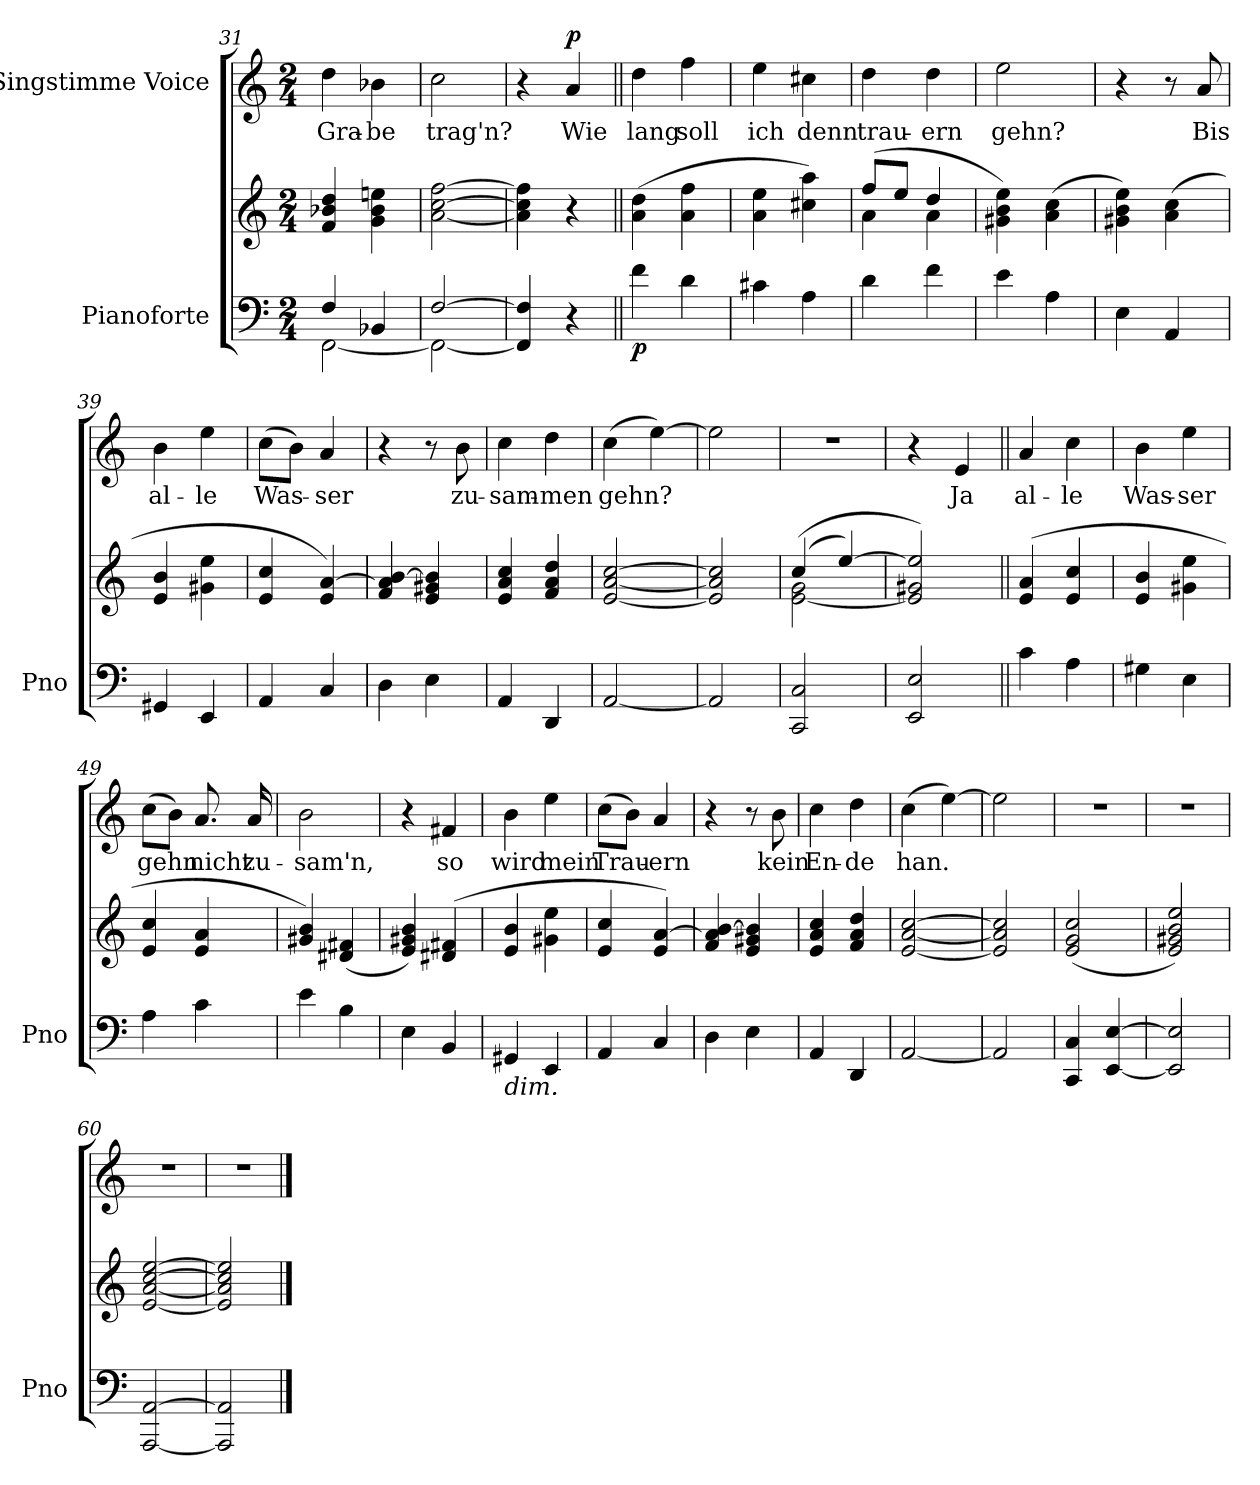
**kern	**kern	**dynam	**kern	**text	**dynam
*part2	*part2	*part2	*part1	*part1	*part1
*staff3	*staff2	*staff2/3	*staff1	*staff1	*staff1
*I"Pianoforte	*	*	*I"Singstimme Voice	*	*
*I'Pno	*	*	*	*	*
*clefF4	*clefG2	*	*clefG2	*	*
*k[]	*k[]	*	*k[]	*	*
*M2/4	*M2/4	*	*M2/4	*	*
=31	=31	=31	=31	=31	=31
*^	*	*	*	*	*
4F/	[2FF\	4f/ 4b-X/ 4dd/	.	4dd\	Gra-	.
4BB-X/	.	4g\ 4b-\ 4een\	.	4b-X\	-be	.
=32	=32	=32	=32	=32	=32	=32
[2F/	2FF\_	[2a\ [2cc\ [2ff\	.	2cc\	trag'n?	.
*v	*v	*	*	*	*	*
=33	=33	=33	=33	=33	=33
4FF/] 4F/]	4a\] 4cc\] 4ff\]	.	4r	.	.
!	!	!	!	!	!LO:DY:a
4r	4r	.	4a/	Wie	p
=34||	=34||	=34||	=34||	=34||	=34||
!	!	!LO:DY:b=2	!	!	!
4f\	(4a\ 4dd\	p	4dd\	lang	.
4d\	4a\ 4ff\	.	4ff\	soll	.
=35	=35	=35	=35	=35	=35
4c#X\	4a\ 4ee\	.	4ee\	ich	.
4A\	4cc#X\ 4aa\)	.	4cc#X\	denn	.
=36	=36	=36	=36	=36	=36
*	*^	*	*	*	*
4d\	(8ff/L	4a\	.	4dd\	trau-	.
.	8ee/J	.	.	.	.	.
4f\	4dd/	4a\	.	4dd\	-ern	.
*	*v	*v	*	*	*	*
=37	=37	=37	=37	=37	=37
4e\	4g#X\ 4b\ 4ee\)	.	2ee\	gehn?	.
4A\	(4a\ 4cc\	.	.	.	.
=38	=38	=38	=38	=38	=38
4E\	4g#X\ 4b\ 4ee\)	.	4r	.	.
4AA/	(4a\ 4cc\	.	8r	.	.
.	.	.	8a/	Bis	.
=39	=39	=39	=39	=39	=39
4GG#X/	4e/ 4b/	.	4b\	al-	.
4EE/	4g#X\ 4ee\	.	4ee\	-le	.
=40	=40	=40	=40	=40	=40
4AA/	4e/ 4cc/	.	(8cc\L	Was-	.
.	.	.	8b\J)	.	.
4C/	4e/ [<4a/)	.	4a/	-ser	.
=41	=41	=41	=41	=41	=41
4D\	4f/ 4a/] [4b/	.	4r	.	.
4E\	4e/ 4g#X/ 4b/]	.	8r	.	.
.	.	.	8b\	zu-	.
=42	=42	=42	=42	=42	=42
4AA/	4e/ 4a/ 4cc/	.	4cc\	-sam-	.
4DD/	4f/ 4a/ 4dd/	.	4dd\	-men	.
=43	=43	=43	=43	=43	=43
[2AA/	[2e/ [>2a/ [2cc/	.	(4cc\	gehn?	.
.	.	.	[4ee\)	.	.
=44	=44	=44	=44	=44	=44
2AA/]	2e/] 2a/] 2cc/]	.	2ee\]	.	.
=45	=45	=45	=45	=45	=45
*	*^	*	*	*	*
2CC/ 2C/	(4cc/	([2e\ 2g\	.	2r	.	.
.	[4ee/)	.	.	.	.	.
=46	=46	=46	=46	=46	=46	=46
2EE/ 2E/	2ryy	2e/] 2g#X/ 2ee/])	.	4r	.	.
.	.	.	.	4e/	Ja	.
*	*v	*v	*	*	*	*
=47||	=47||	=47||	=47||	=47||	=47||
4c\	(4e/ 4a/	.	4a/	al-	.
4A\	4e/ 4cc/	.	4cc\	-le	.
=48	=48	=48	=48	=48	=48
4G#X\	4e/ 4b/	.	4b\	Was-	.
4E\	4g#X\ 4ee\	.	4ee\	-ser	.
=49	=49	=49	=49	=49	=49
4A\	4e/ 4cc/	.	(8cc\L	gehn	.
.	.	.	8b\J)	.	.
4c\	4e/ 4a/	.	8.a/	nicht	.
.	.	.	16a/	zu-	.
=50	=50	=50	=50	=50	=50
4e\	4g#X/ 4b/)	.	2b\	-sam'n,	.
4B\	(4d#X/ 4f#X/	.	.	.	.
=51	=51	=51	=51	=51	=51
4E\	4e/ 4g#X/ 4b/)	.	4r	.	.
4BB/	(4d#X/ 4f#X/	.	4f#X/	so	.
=52	=52	=52	=52	=52	=52
!LO:TX:b:i:t=dim.	!	!	!	!	!
4GG#X/	4e/ 4b/	.	4b\	wird	.
4EE/	4g#X\ 4ee\	.	4ee\	mein	.
=53	=53	=53	=53	=53	=53
4AA/	4e/ 4cc/	.	(8cc\L	Trau-	.
.	.	.	8b\J)	.	.
4C/	4e/ [<4a/)	.	4a/	-ern	.
=54	=54	=54	=54	=54	=54
4D\	4f/ 4a/] [4b/	.	4r	.	.
4E\	4e/ 4g#X/ 4b/]	.	8r	.	.
.	.	.	8b\	kein	.
=55	=55	=55	=55	=55	=55
4AA/	4e/ 4a/ 4cc/	.	4cc\	En-	.
4DD/	4f/ 4a/ 4dd/	.	4dd\	-de	.
=56	=56	=56	=56	=56	=56
[2AA/	[2e/ [>2a/ [2cc/	.	(4cc\	han.	.
.	.	.	[4ee\)	.	.
=57	=57	=57	=57	=57	=57
2AA/]	2e/] 2a/] 2cc/]	.	2ee\]	.	.
=58	=58	=58	=58	=58	=58
4CC/ 4C/	(>2e/ 2g/ 2cc/	.	2r	.	.
[4EE/ [4E/	.	.	.	.	.
=59	=59	=59	=59	=59	=59
2EE/] 2E/]	2e/ 2g#X/ 2b/ 2ee/)	.	2r	.	.
=60	=60	=60	=60	=60	=60
[2AAA/ [2AA/	[2e/ [2a/ [2cc/ [2ee/	.	2r	.	.
=61	=61	=61	=61	=61	=61
2AAA/] 2AA/]	2e/] 2a/] 2cc/] 2ee/]	.	2r	.	.
==	==	==	==	==	==
*-	*-	*-	*-	*-	*-
